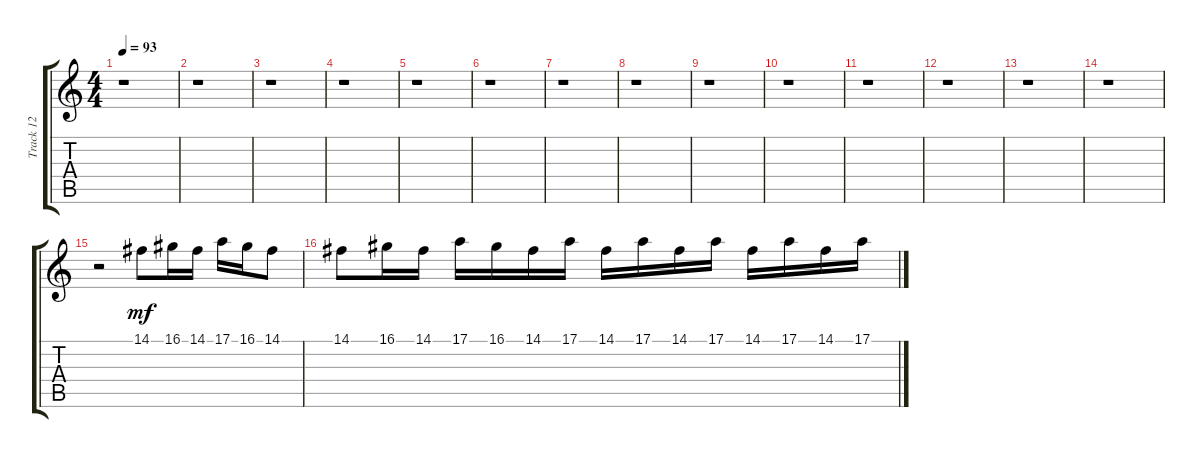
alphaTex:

\track ("Track 12" "Track 12") {instrument ocarina}
\staff {score tabs}
\tuning (E4 B3 G3 D3 A2 E2) {hide}
\ts (4 4)
\tempo 93
\clef g2
\ks c
r.1{dy mf} |
r.1 |
r.1 |
r.1 |
r.1 |
r.1 |
r.1 |
r.1 |
r.1 |
r.1 |
r.1 |
r.1 |
r.1 |
r.1 |
r.2 14.1.8{balance 3} 16.1.16{balance 1} 14.1.16{balance 2} 17.1.16{balance 4} 16.1.16{balance 5} 14.1.8{balance 6} |
14.1.8{balance 8} 16.1.16{balance 10} 14.1.16{balance 11} 17.1.16{balance 12} 16.1.16{balance 13} 14.1.16{balance 14} 17.1.16{balance 7} 14.1.16{balance 4} 17.1.16{balance 2} 14.1.16{balance 5} 17.1.16{balance 9} 14.1.16{balance 13} 17.1.16{balance 4} 14.1.16{balance 8} 17.1.16{balance 11}
